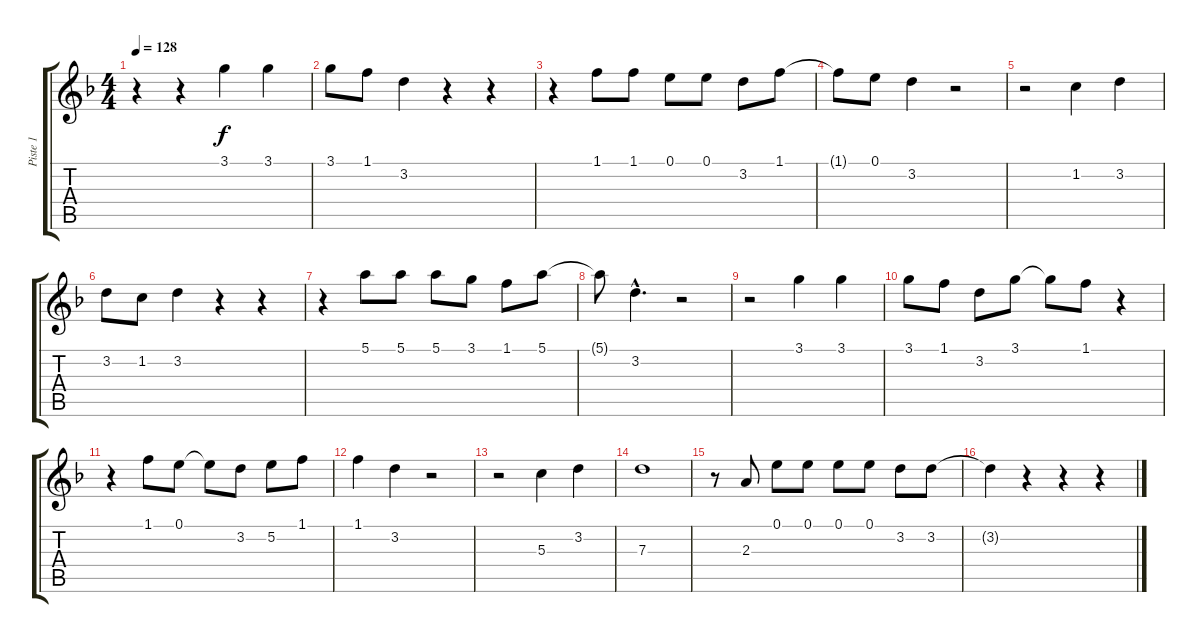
\track ("Piste 1" "Piste 1") {instrument acousticguitarnylon}
\staff {score tabs}
\tuning (E4 B3 G3 D3 A2 E2) {hide}
\ts (4 4)
\tempo 128
\clef g2
\ks f
r.4{dy f} r.4 3.1.4 3.1.4 |
3.1.8 1.1.8 3.2.4 r.4 r.4 |
r.4 1.1.8 1.1.8 0.1.8 0.1.8 3.2.8 1.1.8 |
1.1{t}.8 0.1.8 3.2.4 r.2 |
r.2 1.2.4 3.2.4 |
3.2.8 1.2.8 3.2.4 r.4 r.4 |
r.4 5.1.8 5.1.8 5.1.8 3.1.8 1.1.8 5.1.8 |
5.1{t}.8 3.2{hac}.4{d} r.2 |
r.2 3.1.4 3.1.4 |
3.1.8 1.1.8 3.2.8 3.1.8 3.1{t}.8 1.1.8 r.4 |
r.4 1.1.8 0.1.8 0.1{t}.8 3.2.8 5.2.8 1.1.8 |
1.1.4 3.2.4 r.2 |
r.2 5.3.4 3.2.4 |
7.3.1 |
r.8 2.3.8 0.1.8 0.1.8 0.1.8 0.1.8 3.2.8 3.2.8 |
3.2{t}.4 r.4 r.4 r.4
